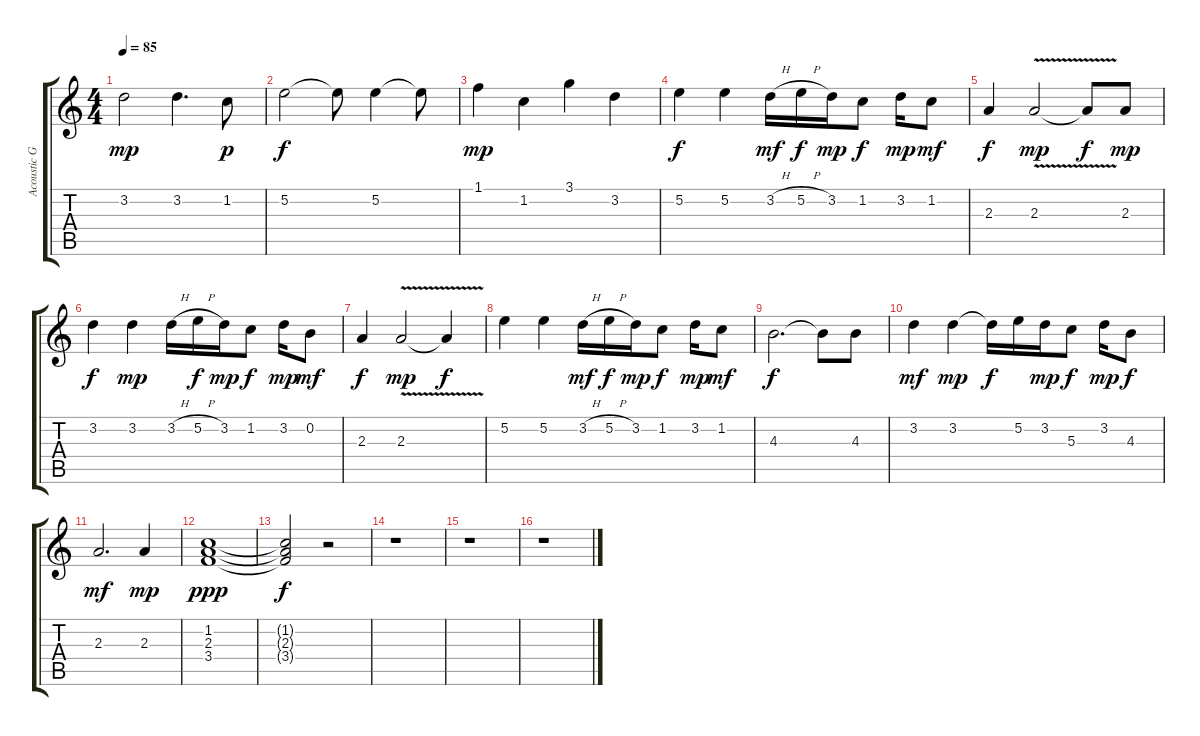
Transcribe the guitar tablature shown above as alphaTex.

\track ("Acoustic Guitar I" "Acoustic G") {instrument acousticguitarsteel}
\staff {score tabs}
\tuning (E4 B3 G3 D3 A2 E2) {hide}
\ts (4 4)
\tempo 85
\clef g2
\ks c
3.2.2{dy mp} 3.2.4{d} 1.2.8{dy p} |
5.2.2{dy f} 5.2{t}.8 5.2.4 5.2{t}.8 |
1.1.4{dy mp} 1.2.4 3.1.4 3.2.4 |
5.2.4{dy f} 5.2.4 3.2{h}.16{dy mf} 5.2{h}.16{dy f} 3.2.16{dy mp} 1.2.8{dy f} 3.2.16{dy mp} 1.2.8{dy mf} |
2.3.4{dy f} 2.3{v}.2{dy mp} 2.3{t}.8{dy f} 2.3.8{dy mp} |
3.2.4{dy f} 3.2.4{dy mp} 3.2{h}.16 5.2{h}.16{dy f} 3.2.16{dy mp} 1.2.8{dy f} 3.2.16{dy mp} 0.2.8{dy mf} |
2.3.4{dy f} 2.3{v}.2{dy mp} 2.3{t}.4{dy f} |
5.2.4 5.2.4 3.2{h}.16{dy mf} 5.2{h}.16{dy f} 3.2.16{dy mp} 1.2.8{dy f} 3.2.16{dy mp} 1.2.8{dy mf} |
4.3.2{d dy f} 4.3{t}.8 4.3.8 |
3.2.4{dy mf} 3.2.4{dy mp} 3.2{t}.16{dy f} 5.2.16 3.2.16{dy mp} 5.3.8{dy f} 3.2.16{dy mp} 4.3.8{dy f} |
2.3.2{d dy mf} 2.3.4{dy mp} |
(1.2 2.3 3.4).1{dy ppp} |
(1.2{t} 2.3{t} 3.4{t}).2{dy f} r.2 |
r.1 |
r.1 |
r.1
